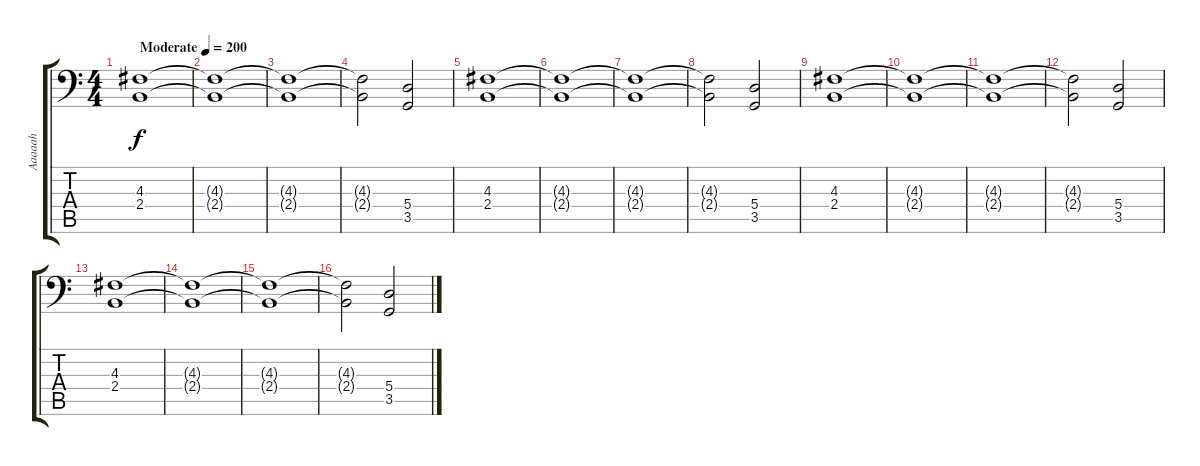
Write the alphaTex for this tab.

\track ("Aaaaah" "Aaaaah") {instrument choiraahs}
\staff {score tabs}
\tuning (B3 Gb3 D3 A2 E2 A1) {hide}
\ts (4 4)
\tempo (200 "Moderate")
\clef f4
\ks c
(4.3 2.4).1{dy f volume 4 instrument choiraahs} |
(4.3{t} 2.4{t}).1 |
(4.3{t} 2.4{t}).1 |
(4.3{t} 2.4{t}).2 (5.4 3.5).2 |
(4.3 2.4).1{volume 8} |
(4.3{t} 2.4{t}).1 |
(4.3{t} 2.4{t}).1 |
(4.3{t} 2.4{t}).2 (5.4 3.5).2 |
(4.3 2.4).1{volume 12} |
(4.3{t} 2.4{t}).1 |
(4.3{t} 2.4{t}).1 |
(4.3{t} 2.4{t}).2 (5.4 3.5).2 |
(4.3 2.4).1{volume 13} |
(4.3{t} 2.4{t}).1 |
(4.3{t} 2.4{t}).1 |
(4.3{t} 2.4{t}).2 (5.4 3.5).2
